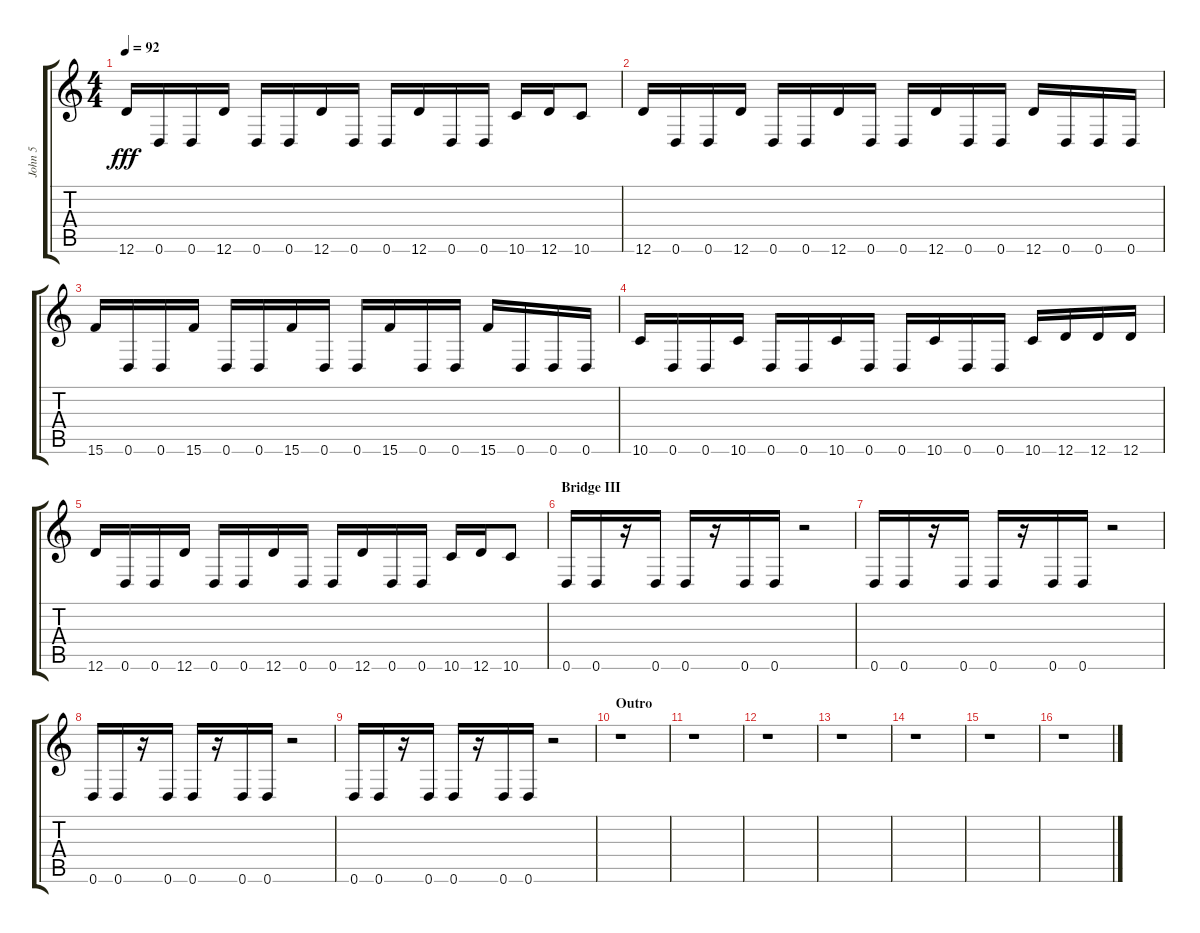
\track ("John 5" "John 5") {instrument overdrivenguitar}
\staff {score tabs}
\tuning (E4 B3 G3 D3 A2 D2) {hide}
\ts (4 4)
\tempo 92
\clef g2
\ks c
12.6.16{dy fff} 0.6.16 0.6.16 12.6.16 0.6.16 0.6.16 12.6.16 0.6.16 0.6.16 12.6.16 0.6.16 0.6.16 10.6.16 12.6.16 10.6.8 |
12.6.16 0.6.16 0.6.16 12.6.16 0.6.16 0.6.16 12.6.16 0.6.16 0.6.16 12.6.16 0.6.16 0.6.16 12.6.16 0.6.16 0.6.16 0.6.16 |
15.6.16 0.6.16 0.6.16 15.6.16 0.6.16 0.6.16 15.6.16 0.6.16 0.6.16 15.6.16 0.6.16 0.6.16 15.6.16 0.6.16 0.6.16 0.6.16 |
10.6.16 0.6.16 0.6.16 10.6.16 0.6.16 0.6.16 10.6.16 0.6.16 0.6.16 10.6.16 0.6.16 0.6.16 10.6.16 12.6.16 12.6.16 12.6.16 |
12.6.16 0.6.16 0.6.16 12.6.16 0.6.16 0.6.16 12.6.16 0.6.16 0.6.16 12.6.16 0.6.16 0.6.16 10.6.16 12.6.16 10.6.8 |
\section ("" "Bridge III")
0.6.16 0.6.16 r.16 0.6.16 0.6.16 r.16 0.6.16 0.6.16 r.2 |
0.6.16 0.6.16 r.16 0.6.16 0.6.16 r.16 0.6.16 0.6.16 r.2 |
0.6.16 0.6.16 r.16 0.6.16 0.6.16 r.16 0.6.16 0.6.16 r.2 |
0.6.16 0.6.16 r.16 0.6.16 0.6.16 r.16 0.6.16 0.6.16 r.2 |
\section ("" "Outro")
r.1 |
r.1 |
r.1 |
r.1 |
r.1 |
r.1 |
r.1
